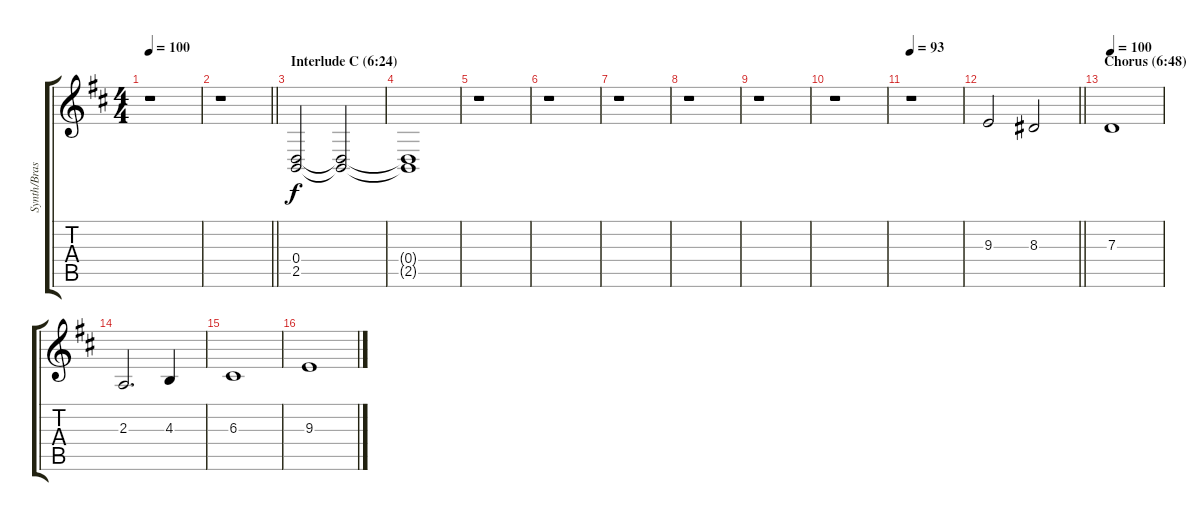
\track ("Synth/Brass" "Synth/Bras") {instrument pad2warm}
\staff {score tabs}
\tuning (E4 B3 G3 D3 A2 E2) {hide}
\ts (4 4)
\tempo 100
\clef g2
\ks bminor
r.1{dy mf} |
\barLineRight lightlight
r.1 |
\section ("" "Interlude C (6:24)")
(0.4 2.5).2{dy f} (0.4{t} 2.5{t}).2{volume 0} |
(0.4{t} 2.5{t}).1 |
r.1 |
r.1 |
r.1 |
r.1 |
r.1 |
r.1 |
\tempo 93
r.1 |
\barLineRight lightlight
9.3.2{volume 13 instrument brasssection} 8.3.2 |
\section ("" "Chorus (6:48)")
\tempo 100
7.3.1{volume 12 balance 5 instrument brasssection} |
2.3.2{d} 4.3.4 |
6.3.1 |
9.3.1
